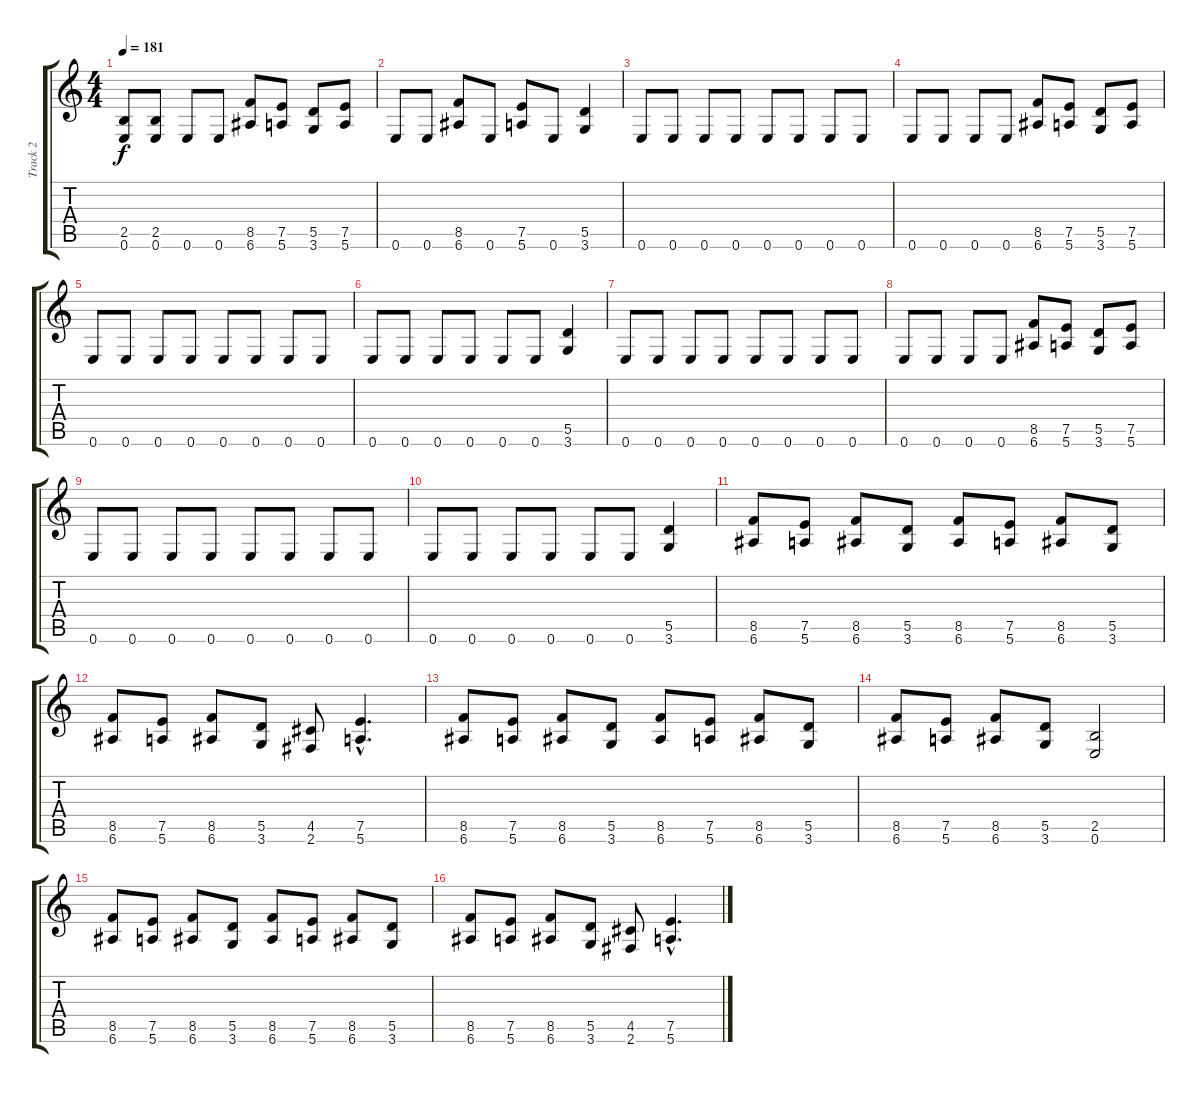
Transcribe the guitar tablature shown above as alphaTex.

\track ("Track 2" "Track 2") {instrument distortionguitar}
\staff {score tabs}
\tuning (E4 B3 G3 D3 A2 E2) {hide}
\ts (4 4)
\tempo 181
\clef g2
\ks c
(2.5 0.6).8{dy f} (2.5 0.6).8 0.6.8 0.6.8 (8.5 6.6).8 (7.5 5.6).8 (5.5 3.6).8 (7.5 5.6).8 |
0.6.8 0.6.8 (8.5 6.6).8 0.6.8 (7.5 5.6).8 0.6.8 (5.5 3.6).4 |
0.6.8 0.6.8 0.6.8 0.6.8 0.6.8 0.6.8 0.6.8 0.6.8 |
0.6.8 0.6.8 0.6.8 0.6.8 (8.5 6.6).8 (7.5 5.6).8 (5.5 3.6).8 (7.5 5.6).8 |
0.6.8 0.6.8 0.6.8 0.6.8 0.6.8 0.6.8 0.6.8 0.6.8 |
0.6.8 0.6.8 0.6.8 0.6.8 0.6.8 0.6.8 (5.5 3.6).4 |
0.6.8 0.6.8 0.6.8 0.6.8 0.6.8 0.6.8 0.6.8 0.6.8 |
0.6.8 0.6.8 0.6.8 0.6.8 (8.5 6.6).8 (7.5 5.6).8 (5.5 3.6).8 (7.5 5.6).8 |
0.6.8 0.6.8 0.6.8 0.6.8 0.6.8 0.6.8 0.6.8 0.6.8 |
0.6.8 0.6.8 0.6.8 0.6.8 0.6.8 0.6.8 (5.5 3.6).4 |
(8.5 6.6).8 (7.5 5.6).8 (8.5 6.6).8 (5.5 3.6).8 (8.5 6.6).8 (7.5 5.6).8 (8.5 6.6).8 (5.5 3.6).8 |
(8.5 6.6).8 (7.5 5.6).8 (8.5 6.6).8 (5.5 3.6).8 (4.5 2.6).8 (7.5 5.6{hac}).4{d} |
(8.5 6.6).8 (7.5 5.6).8 (8.5 6.6).8 (5.5 3.6).8 (8.5 6.6).8 (7.5 5.6).8 (8.5 6.6).8 (5.5 3.6).8 |
(8.5 6.6).8 (7.5 5.6).8 (8.5 6.6).8 (5.5 3.6).8 (2.5 0.6).2 |
(8.5 6.6).8 (7.5 5.6).8 (8.5 6.6).8 (5.5 3.6).8 (8.5 6.6).8 (7.5 5.6).8 (8.5 6.6).8 (5.5 3.6).8 |
(8.5 6.6).8 (7.5 5.6).8 (8.5 6.6).8 (5.5 3.6).8 (4.5 2.6).8 (7.5 5.6{hac}).4{d}
